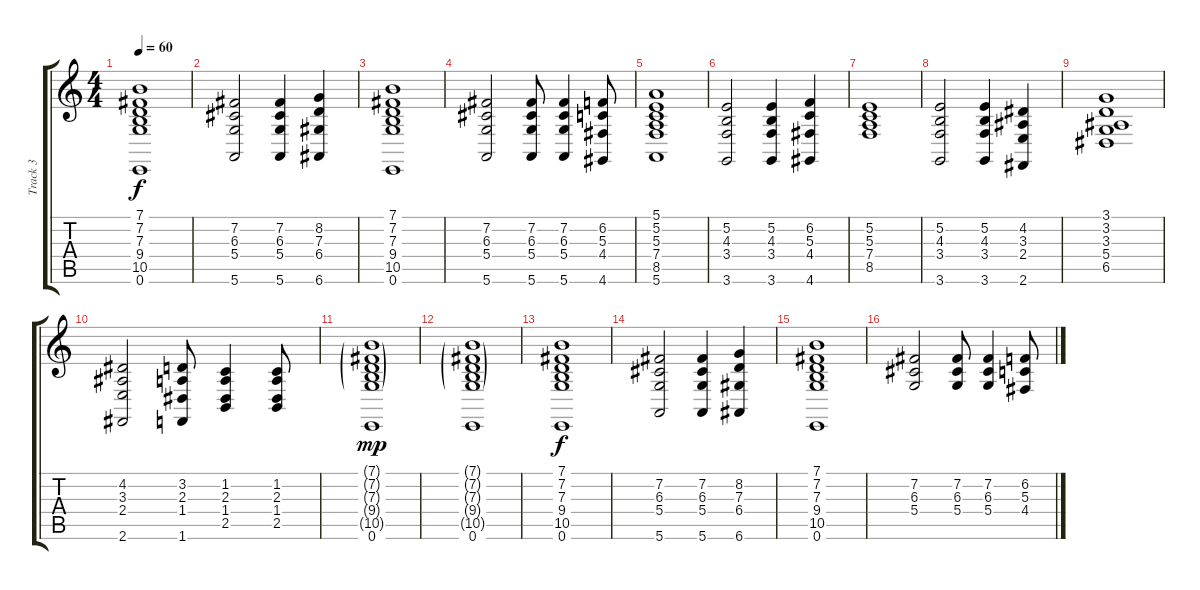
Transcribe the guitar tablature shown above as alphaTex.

\track ("Track 3" "Track 3") {instrument drawbarorgan}
\staff {score tabs}
\tuning (E4 B3 G3 D3 A2 E2) {hide}
\ts (4 4)
\tempo 60
\clef g2
\ks c
(7.1 7.2 7.3 9.4 10.5 0.6).1{dy f} |
(7.2 6.3 5.4 5.6).2 (7.2 6.3 5.4 5.6).4 (8.2 7.3 6.4 6.6).4 |
(7.1 7.2 7.3 9.4 10.5 0.6).1 |
(7.2 6.3 5.4 5.6).2 (7.2 6.3 5.4 5.6).8 (7.2 6.3 5.4 5.6).4 (6.2 5.3 4.4 4.6).8 |
(5.1 5.2 5.3 7.4 8.5 5.6).1 |
(5.2 4.3 3.4 3.6).2 (5.2 4.3 3.4 3.6).4 (6.2 5.3 4.4 4.6).4 |
(5.2 5.3 7.4 8.5).1 |
(5.2 4.3 3.4 3.6).2 (5.2 4.3 3.4 3.6).4 (4.2 3.3 2.4 2.6).4 |
(3.1 3.2 3.3 5.4 6.5).1 |
(4.2 3.3 2.4 2.6).2 (3.2 2.3 1.4 1.6).8 (1.2 2.3 1.4 2.5).4 (1.2 2.3 1.4 2.5).8 |
(7.1{g} 7.2{g} 7.3{g} 9.4{g} 10.5{g} 0.6).1{dy mp} |
(7.1{g} 7.2{g} 7.3{g} 9.4{g} 10.5{g} 0.6).1 |
(7.1 7.2 7.3 9.4 10.5 0.6).1{dy f} |
(7.2 6.3 5.4 5.6).2 (7.2 6.3 5.4 5.6).4 (8.2 7.3 6.4 6.6).4 |
(7.1 7.2 7.3 9.4 10.5 0.6).1 |
(7.2 6.3 5.4).2 (7.2 6.3 5.4).8 (7.2 6.3 5.4).4 (6.2 5.3 4.4).8
